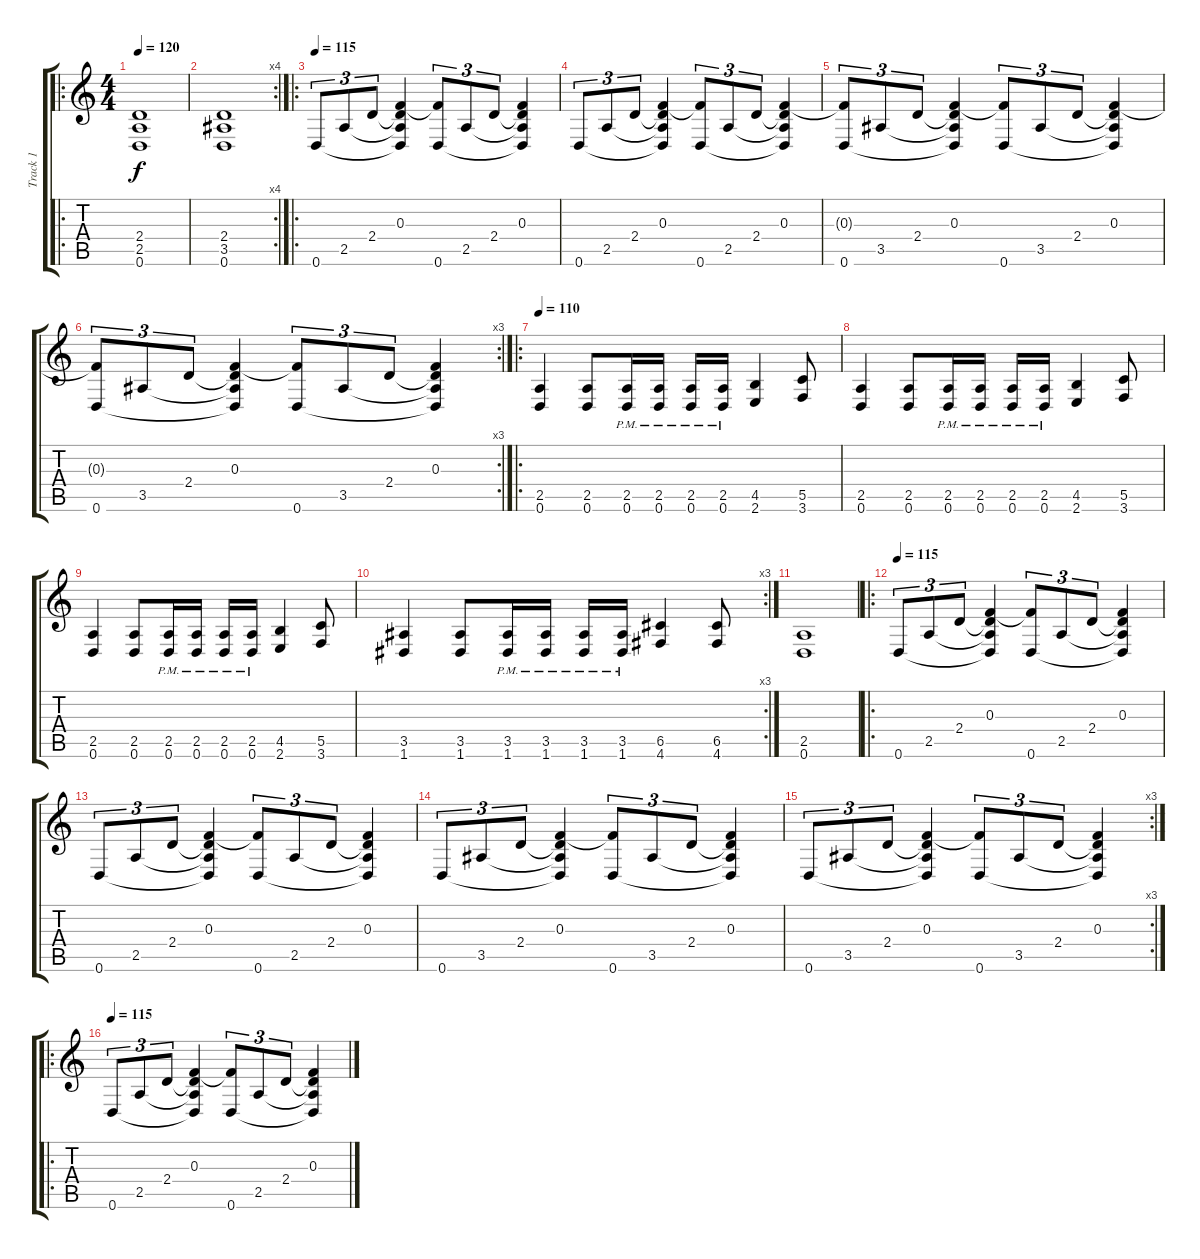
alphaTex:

\track ("Track 1" "Track 1") {instrument distortionguitar}
\staff {score tabs}
\tuning (D4 A3 F3 C3 G2 D2) {hide}
\ro
\ts (4 4)
\tempo 120
\tempo 95
\tempo 120
\clef g2
\ks c
(2.4 2.5 0.6).1{dy f balance 8 instrument distortionguitar} |
\rc 4
(2.4 3.5 0.6).1 |
\ro
\tempo 115
0.6.8{tu (3 2) balance 16} 2.5.8{tu (3 2)} 2.4.8{tu (3 2)} (0.3 2.4{t} 2.5{t} 0.6{t}).4 (0.3{t} 0.6).8{tu (3 2)} 2.5.8{tu (3 2)} 2.4.8{tu (3 2)} (0.3 2.4{t} 2.5{t} 0.6{t}).4 |
0.6.8{tu (3 2)} 2.5.8{tu (3 2)} 2.4.8{tu (3 2)} (0.3 2.4{t} 2.5{t} 0.6{t}).4 (0.3{t} 0.6).8{tu (3 2)} 2.5.8{tu (3 2)} 2.4.8{tu (3 2)} (0.3 2.4{t} 2.5{t} 0.6{t}).4 |
(0.3{t} 0.6).8{tu (3 2)} 3.5.8{tu (3 2)} 2.4.8{tu (3 2)} (0.3 2.4{t} 3.5{t} 0.6{t}).4 (0.3{t} 0.6).8{tu (3 2)} 3.5.8{tu (3 2)} 2.4.8{tu (3 2)} (0.3 2.4{t} 3.5{t} 0.6{t}).4 |
\rc 3
(0.3{t} 0.6).8{tu (3 2)} 3.5.8{tu (3 2)} 2.4.8{tu (3 2)} (0.3 2.4{t} 3.5{t} 0.6{t}).4 (0.3{t} 0.6).8{tu (3 2)} 3.5.8{tu (3 2)} 2.4.8{tu (3 2)} (0.3 2.4{t} 3.5{t} 0.6{t}).4 |
\ro
\tempo 110
(2.5 0.6).4 (2.5 0.6).8 (2.5{pm} 0.6).16 (2.5{pm} 0.6).16 (2.5{pm} 0.6).16 (2.5{pm} 0.6).16 (4.5 2.6).4 (5.5 3.6).8 |
(2.5 0.6).4 (2.5 0.6).8 (2.5{pm} 0.6).16 (2.5{pm} 0.6).16 (2.5{pm} 0.6).16 (2.5{pm} 0.6).16 (4.5 2.6).4 (5.5 3.6).8 |
(2.5 0.6).4 (2.5 0.6).8 (2.5{pm} 0.6).16 (2.5{pm} 0.6).16 (2.5{pm} 0.6).16 (2.5{pm} 0.6).16 (4.5 2.6).4 (5.5 3.6).8 |
\rc 3
(3.5 1.6).4 (3.5 1.6).8 (3.5{pm} 1.6).16 (3.5{pm} 1.6).16 (3.5{pm} 1.6).16 (3.5{pm} 1.6).16 (6.5 4.6).4 (6.5 4.6).8 |
(2.5 0.6).1 |
\ro
\tempo 115
0.6.8{tu (3 2)} 2.5.8{tu (3 2)} 2.4.8{tu (3 2)} (0.3 2.4{t} 2.5{t} 0.6{t}).4 (0.3{t} 0.6).8{tu (3 2)} 2.5.8{tu (3 2)} 2.4.8{tu (3 2)} (0.3 2.4{t} 2.5{t} 0.6{t}).4 |
0.6.8{tu (3 2)} 2.5.8{tu (3 2)} 2.4.8{tu (3 2)} (0.3 2.4{t} 2.5{t} 0.6{t}).4 (0.3{t} 0.6).8{tu (3 2)} 2.5.8{tu (3 2)} 2.4.8{tu (3 2)} (0.3 2.4{t} 2.5{t} 0.6{t}).4 |
0.6.8{tu (3 2)} 3.5.8{tu (3 2)} 2.4.8{tu (3 2)} (0.3 2.4{t} 3.5{t} 0.6{t}).4 (0.3{t} 0.6).8{tu (3 2)} 3.5.8{tu (3 2)} 2.4.8{tu (3 2)} (0.3 2.4{t} 3.5{t} 0.6{t}).4 |
\rc 3
0.6.8{tu (3 2)} 3.5.8{tu (3 2)} 2.4.8{tu (3 2)} (0.3 2.4{t} 3.5{t} 0.6{t}).4 (0.3{t} 0.6).8{tu (3 2)} 3.5.8{tu (3 2)} 2.4.8{tu (3 2)} (0.3 2.4{t} 3.5{t} 0.6{t}).4 |
\ro
\tempo 115
0.6.8{tu (3 2)} 2.5.8{tu (3 2)} 2.4.8{tu (3 2)} (0.3 2.4{t} 2.5{t} 0.6{t}).4 (0.3{t} 0.6).8{tu (3 2)} 2.5.8{tu (3 2)} 2.4.8{tu (3 2)} (0.3 2.4{t} 2.5{t} 0.6{t}).4
